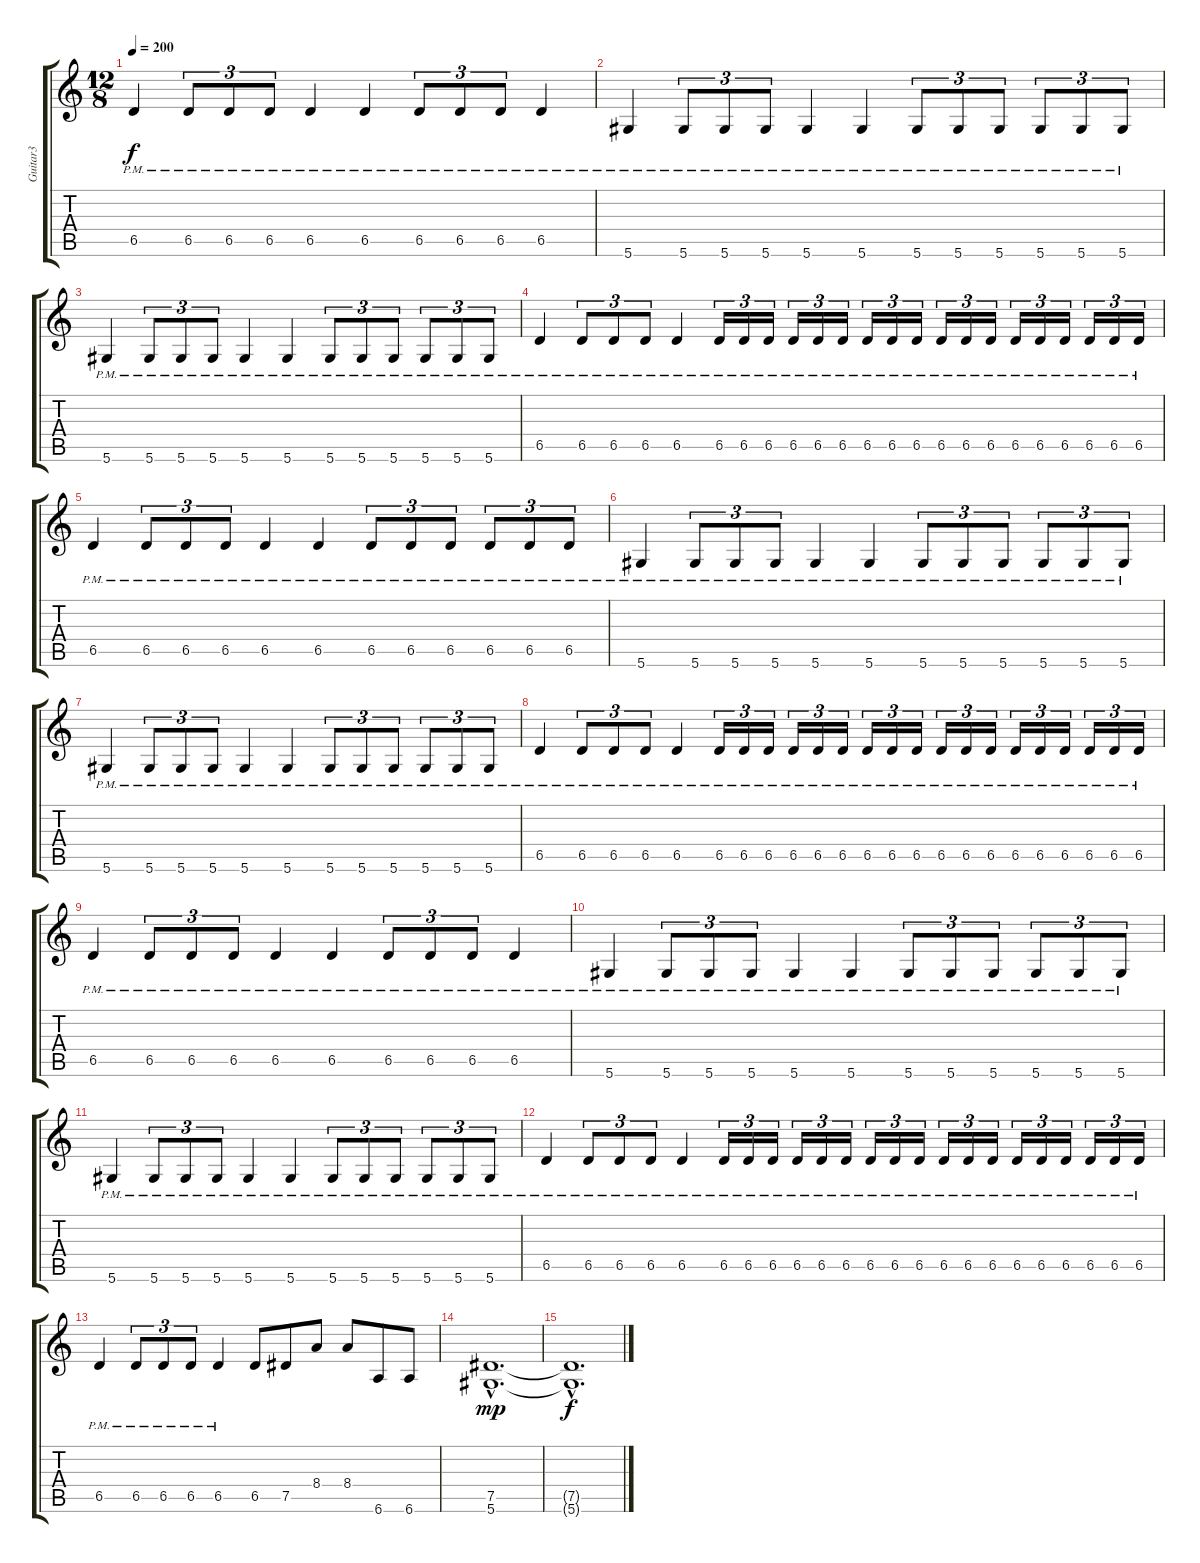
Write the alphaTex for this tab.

\track ("Guitar3" "Guitar3") {instrument distortionguitar}
\staff {score tabs}
\tuning (Eb4 Bb3 Gb3 Db3 Ab2 Eb2) {hide}
\ts (12 8)
\tempo 200
\clef g2
\ks c
6.5{pm}.4{dy f} 6.5{pm}.8{tu (3 2)} 6.5{pm}.8{tu (3 2)} 6.5{pm}.8{tu (3 2)} 6.5{pm}.4 6.5{pm}.4 6.5{pm}.8{tu (3 2)} 6.5{pm}.8{tu (3 2)} 6.5{pm}.8{tu (3 2)} 6.5{pm}.4 |
5.6{pm}.4 5.6{pm}.8{tu (3 2)} 5.6{pm}.8{tu (3 2)} 5.6{pm}.8{tu (3 2)} 5.6{pm}.4 5.6{pm}.4 5.6{pm}.8{tu (3 2)} 5.6{pm}.8{tu (3 2)} 5.6{pm}.8{tu (3 2)} 5.6{pm}.8{tu (3 2)} 5.6{pm}.8{tu (3 2)} 5.6{pm}.8{tu (3 2)} |
5.6{pm}.4 5.6{pm}.8{tu (3 2)} 5.6{pm}.8{tu (3 2)} 5.6{pm}.8{tu (3 2)} 5.6{pm}.4 5.6{pm}.4 5.6{pm}.8{tu (3 2)} 5.6{pm}.8{tu (3 2)} 5.6{pm}.8{tu (3 2)} 5.6{pm}.8{tu (3 2)} 5.6{pm}.8{tu (3 2)} 5.6{pm}.8{tu (3 2)} |
6.5{pm}.4 6.5{pm}.8{tu (3 2)} 6.5{pm}.8{tu (3 2)} 6.5{pm}.8{tu (3 2)} 6.5{pm}.4 6.5{pm}.16{tu (3 2)} 6.5{pm}.16{tu (3 2)} 6.5{pm}.16{tu (3 2)} 6.5{pm}.16{tu (3 2)} 6.5{pm}.16{tu (3 2)} 6.5{pm}.16{tu (3 2)} 6.5{pm}.16{tu (3 2)} 6.5{pm}.16{tu (3 2)} 6.5{pm}.16{tu (3 2)} 6.5{pm}.16{tu (3 2)} 6.5{pm}.16{tu (3 2)} 6.5{pm}.16{tu (3 2)} 6.5{pm}.16{tu (3 2)} 6.5{pm}.16{tu (3 2)} 6.5{pm}.16{tu (3 2)} 6.5{pm}.16{tu (3 2)} 6.5{pm}.16{tu (3 2)} 6.5{pm}.16{tu (3 2)} |
6.5{pm}.4 6.5{pm}.8{tu (3 2)} 6.5{pm}.8{tu (3 2)} 6.5{pm}.8{tu (3 2)} 6.5{pm}.4 6.5{pm}.4 6.5{pm}.8{tu (3 2)} 6.5{pm}.8{tu (3 2)} 6.5{pm}.8{tu (3 2)} 6.5{pm}.8{tu (3 2)} 6.5{pm}.8{tu (3 2)} 6.5{pm}.8{tu (3 2)} |
5.6{pm}.4 5.6{pm}.8{tu (3 2)} 5.6{pm}.8{tu (3 2)} 5.6{pm}.8{tu (3 2)} 5.6{pm}.4 5.6{pm}.4 5.6{pm}.8{tu (3 2)} 5.6{pm}.8{tu (3 2)} 5.6{pm}.8{tu (3 2)} 5.6{pm}.8{tu (3 2)} 5.6{pm}.8{tu (3 2)} 5.6{pm}.8{tu (3 2)} |
5.6{pm}.4 5.6{pm}.8{tu (3 2)} 5.6{pm}.8{tu (3 2)} 5.6{pm}.8{tu (3 2)} 5.6{pm}.4 5.6{pm}.4 5.6{pm}.8{tu (3 2)} 5.6{pm}.8{tu (3 2)} 5.6{pm}.8{tu (3 2)} 5.6{pm}.8{tu (3 2)} 5.6{pm}.8{tu (3 2)} 5.6{pm}.8{tu (3 2)} |
6.5{pm}.4 6.5{pm}.8{tu (3 2)} 6.5{pm}.8{tu (3 2)} 6.5{pm}.8{tu (3 2)} 6.5{pm}.4 6.5{pm}.16{tu (3 2)} 6.5{pm}.16{tu (3 2)} 6.5{pm}.16{tu (3 2)} 6.5{pm}.16{tu (3 2)} 6.5{pm}.16{tu (3 2)} 6.5{pm}.16{tu (3 2)} 6.5{pm}.16{tu (3 2)} 6.5{pm}.16{tu (3 2)} 6.5{pm}.16{tu (3 2)} 6.5{pm}.16{tu (3 2)} 6.5{pm}.16{tu (3 2)} 6.5{pm}.16{tu (3 2)} 6.5{pm}.16{tu (3 2)} 6.5{pm}.16{tu (3 2)} 6.5{pm}.16{tu (3 2)} 6.5{pm}.16{tu (3 2)} 6.5{pm}.16{tu (3 2)} 6.5{pm}.16{tu (3 2)} |
6.5{pm}.4 6.5{pm}.8{tu (3 2)} 6.5{pm}.8{tu (3 2)} 6.5{pm}.8{tu (3 2)} 6.5{pm}.4 6.5{pm}.4 6.5{pm}.8{tu (3 2)} 6.5{pm}.8{tu (3 2)} 6.5{pm}.8{tu (3 2)} 6.5{pm}.4 |
5.6{pm}.4 5.6{pm}.8{tu (3 2)} 5.6{pm}.8{tu (3 2)} 5.6{pm}.8{tu (3 2)} 5.6{pm}.4 5.6{pm}.4 5.6{pm}.8{tu (3 2)} 5.6{pm}.8{tu (3 2)} 5.6{pm}.8{tu (3 2)} 5.6{pm}.8{tu (3 2)} 5.6{pm}.8{tu (3 2)} 5.6{pm}.8{tu (3 2)} |
5.6{pm}.4 5.6{pm}.8{tu (3 2)} 5.6{pm}.8{tu (3 2)} 5.6{pm}.8{tu (3 2)} 5.6{pm}.4 5.6{pm}.4 5.6{pm}.8{tu (3 2)} 5.6{pm}.8{tu (3 2)} 5.6{pm}.8{tu (3 2)} 5.6{pm}.8{tu (3 2)} 5.6{pm}.8{tu (3 2)} 5.6{pm}.8{tu (3 2)} |
6.5{pm}.4 6.5{pm}.8{tu (3 2)} 6.5{pm}.8{tu (3 2)} 6.5{pm}.8{tu (3 2)} 6.5{pm}.4 6.5{pm}.16{tu (3 2)} 6.5{pm}.16{tu (3 2)} 6.5{pm}.16{tu (3 2)} 6.5{pm}.16{tu (3 2)} 6.5{pm}.16{tu (3 2)} 6.5{pm}.16{tu (3 2)} 6.5{pm}.16{tu (3 2)} 6.5{pm}.16{tu (3 2)} 6.5{pm}.16{tu (3 2)} 6.5{pm}.16{tu (3 2)} 6.5{pm}.16{tu (3 2)} 6.5{pm}.16{tu (3 2)} 6.5{pm}.16{tu (3 2)} 6.5{pm}.16{tu (3 2)} 6.5{pm}.16{tu (3 2)} 6.5{pm}.16{tu (3 2)} 6.5{pm}.16{tu (3 2)} 6.5{pm}.16{tu (3 2)} |
6.5{pm}.4 6.5{pm}.8{tu (3 2)} 6.5{pm}.8{tu (3 2)} 6.5{pm}.8{tu (3 2)} 6.5{pm}.4 6.5.8 7.5.8 8.4.8 8.4.8 6.6.8 6.6.8 |
(7.5{hac} 5.6{hac}).1{d dy mp} |
(7.5{hac t} 5.6{hac t}).1{d dy f}
